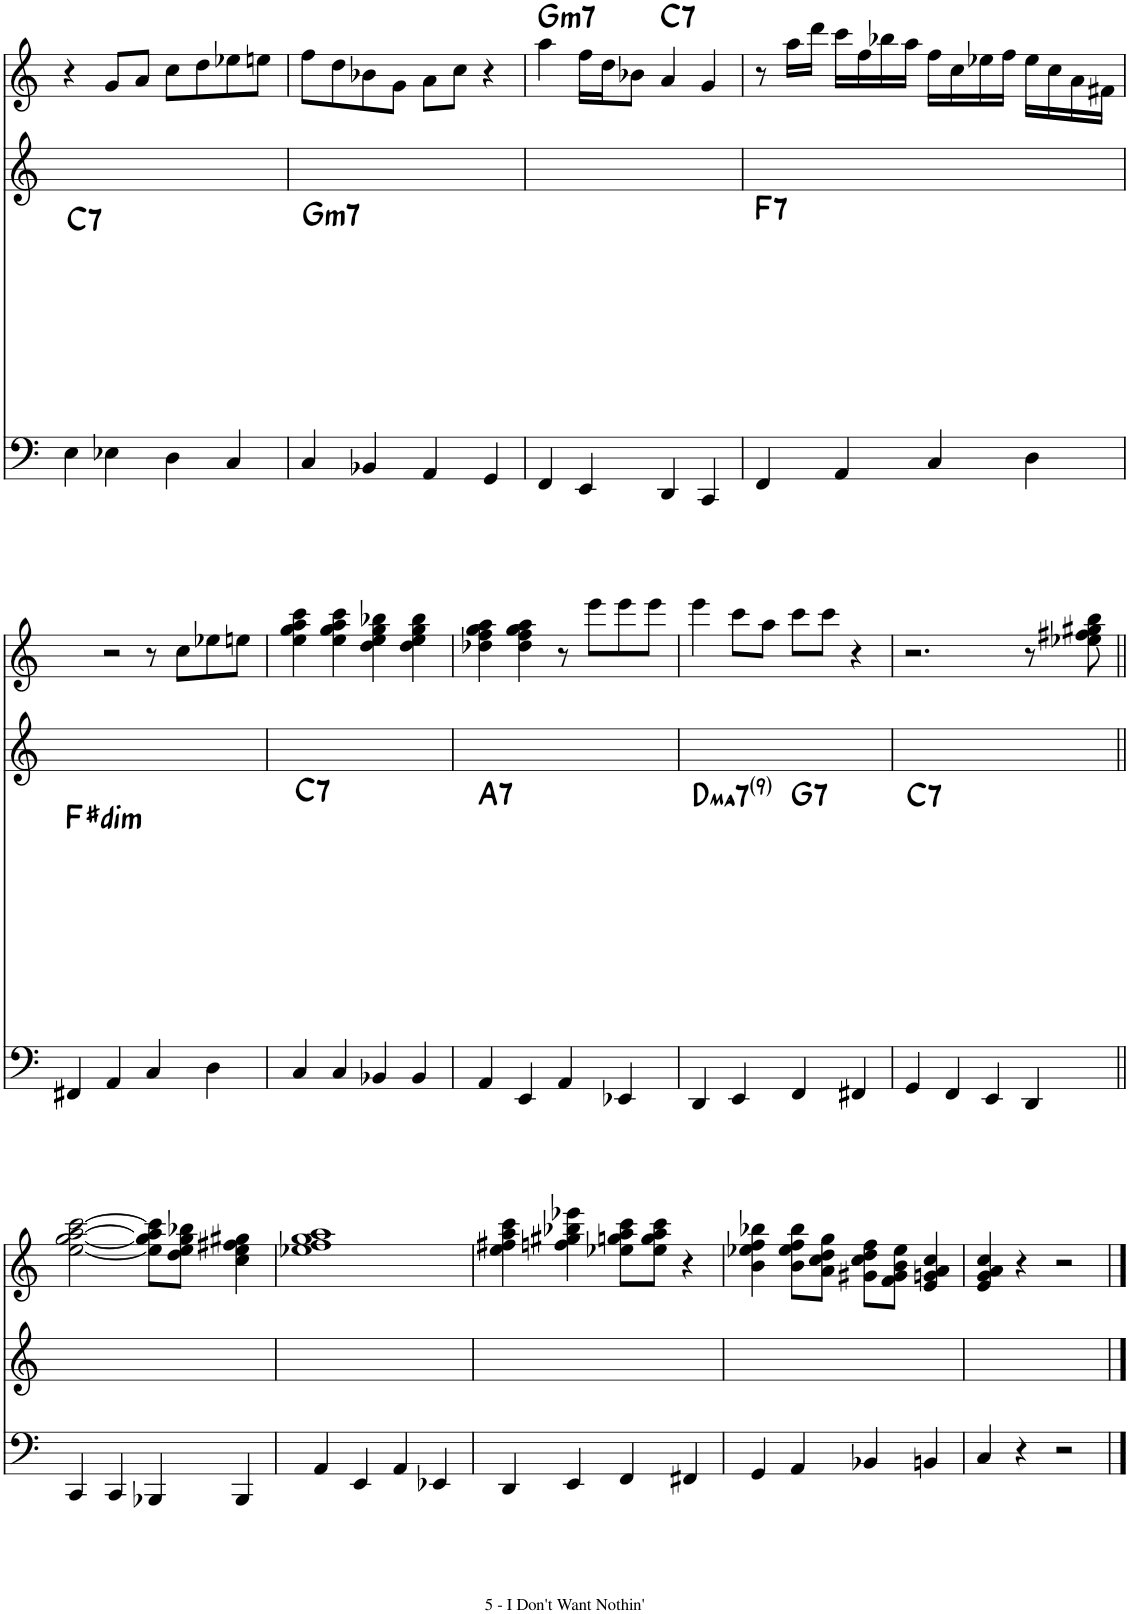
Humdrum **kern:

**kern	**harte	**kern	**kern	**harte
*part3	*part3	*part2	*part1	*part1
*staff3	*	*staff2	*staff1	*
*I"Fretless Electric Bass	*	*I"Piano	*I"Electronic Organ	*
*	*	*I'Pno	*I'Elec Org	*
!!LO:PB:g=z
*clefF4	*	*clefG2	*clefG2	*
*k[]	*	*k[]	*k[]	*
*M4/4	*	*M4/4	*M4/4	*
=60	=60	=60	=60	=60
!	!LO:H:kt=7	!	!	!
4E\	C:7	1ryy	4r	.
4E-X\	.	.	8g/L	.
.	.	.	8a/J	.
4D\	.	.	8cc\L	.
.	.	.	8dd\	.
4C/	.	.	8ee-X\	.
.	.	.	8een\J	.
=61	=61	=61	=61	=61
!	!LO:H:kt=m7	!	!	!
4C/	G:min7	1ryy	8ff\L	.
.	.	.	8dd\	.
4BB-X/	.	.	8b-X\	.
.	.	.	8g\J	.
4AA/	.	.	8a\L	.
.	.	.	8cc\J	.
4GG/	.	.	4r	.
=62	=62	=62	=62	=62
!	!	!	!	!LO:H:kt=m7
4FF/	.	1ryy	4aa\	G:min7
4EE/	.	.	16ff\LL	.
.	.	.	16dd\J	.
.	.	.	8b-X\J	.
!	!	!	!	!LO:H:kt=7
4DD/	.	.	4a/	C:7
4CC/	.	.	4g/	.
=63	=63	=63	=63	=63
!	!LO:H:kt=7	!	!	!
4FF/	F:7	1ryy	8r	.
.	.	.	16aa\LL	.
.	.	.	16ddd\JJ	.
4AA/	.	.	16ccc\LL	.
.	.	.	16ff\	.
.	.	.	16bb-X\	.
.	.	.	16aa\JJ	.
4C/	.	.	16ff\LL	.
.	.	.	16cc\	.
.	.	.	16ee-X\	.
.	.	.	16ff\JJ	.
4D\	.	.	16ee-\LL	.
.	.	.	16cc\	.
.	.	.	16a\	.
.	.	.	16f#X\JJ	.
!!LO:LB:g=z
=64	=64	=64	=64	=64
!	!LO:H:kt=dim	!	!	!
4FF#X/	F#:dim	1ryy	2r	.
4AA/	.	.	.	.
4C/	.	.	8r	.
.	.	.	8cc\L	.
4D\	.	.	8ee-X\	.
.	.	.	8een\J	.
=65	=65	=65	=65	=65
!	!LO:H:kt=7	!	!	!
4C/	C:7	1ryy	4ee\ 4gg\ 4aa\ 4ccc\	.
4C/	.	.	4ee\ 4gg\ 4aa\ 4ccc\	.
4BB-X/	.	.	4dd\ 4ee\ 4gg\ 4bb-X\	.
4BB-/	.	.	4dd\ 4ee\ 4gg\ 4bb-\	.
=66	=66	=66	=66	=66
!	!LO:H:kt=7	!	!	!
4AA/	A:7	1ryy	4dd-X\ 4ff\ 4gg\ 4aa\	.
4EE/	.	.	4dd-\ 4ff\ 4gg\ 4aa\	.
4AA/	.	.	8r	.
.	.	.	8eee\L	.
4EE-X/	.	.	8eee\	.
.	.	.	8eee\J	.
=67	=67	=67	=67	=67
!	!LO:H:kt=ma7	!	!	!
4DD/	D:maj7(9)	1ryy	4eee\	.
4EE/	.	.	8ccc\L	.
.	.	.	8aa\J	.
!	!LO:H:kt=7	!	!	!
4FF/	G:7	.	8ccc\L	.
.	.	.	8ccc\J	.
4FF#X/	.	.	4r	.
=68	=68	=68	=68	=68
!	!LO:H:kt=7	!	!	!
4GG/	C:7	1ryy	2.r	.
4FF/	.	.	.	.
4EE/	.	.	.	.
4DD/	.	.	8r	.
.	.	.	8ee-X\ 8ff#X\ 8gg#X\ 8bb\	.
!!LO:LB:g=z
=69||	=69||	=69||	=69||	=69||
4CC/	.	1ryy	[2ee\ [2gg\ [2aa\ [2ccc\	.
4CC/	.	.	.	.
4BBB-X/	.	.	8ee\] 8gg\] 8aa\] 8ccc\]L	.
.	.	.	8dd\ 8ee\ 8gg\ 8bb-X\J	.
4BBB-/	.	.	4cc\ 4ee\ 4ff#X\ 4gg#X\	.
=70	=70	=70	=70	=70
4AA/	.	1ryy	1ee-X 1ff 1gg 1aa	.
4EE/	.	.	.	.
4AA/	.	.	.	.
4EE-X/	.	.	.	.
=71	=71	=71	=71	=71
4DD/	.	1ryy	4ee\ 4ff#X\ 4aa\ 4ccc\	.
4EE/	.	.	4ffn\ 4gg#X\ 4bb-X\ 4eee-X\	.
4FF/	.	.	8ee-X\ 8ggn\ 8aa\ 8ccc\L	.
.	.	.	8ee-\ 8gg\ 8aa\ 8ccc\J	.
4FF#X/	.	.	4r	.
=72	=72	=72	=72	=72
4GG/	.	1ryy	4b\ 4ee-X\ 4ff\ 4bb-X\	.
4AA/	.	.	8b\ 8ee-\ 8ff\ 8bb-\L	.
.	.	.	8a\ 8cc\ 8dd\ 8gg\J	.
4BB-X/	.	.	8g#X\ 8cc\ 8dd\ 8ff\L	.
.	.	.	8f\ 8g#\ 8b\ 8ee-\J	.
4BBn/	.	.	4e/ 4gn/ 4a/ 4cc/	.
=73	=73	=73	=73	=73
4C/	.	1ryy	4e/ 4g/ 4a/ 4cc/	.
4r	.	.	4r	.
2r	.	.	2r	.
==	==	==	==	==
*-	*-	*-	*-	*-
